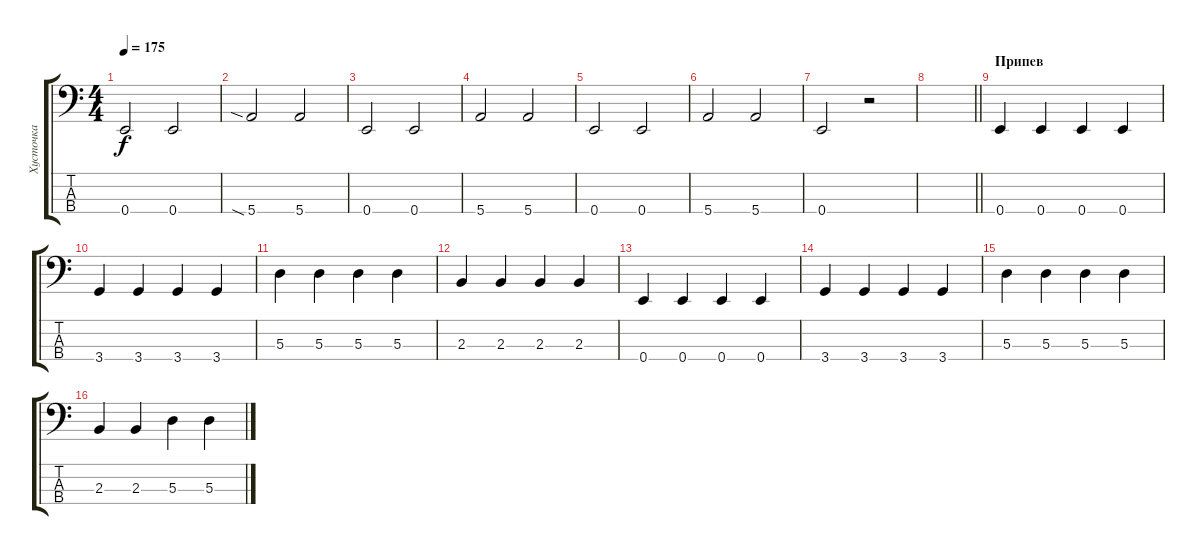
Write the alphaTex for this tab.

\track ("Хусточка" "Хусточка") {instrument electricbassfinger}
\staff {score tabs}
\tuning (G2 D2 A1 E1) {hide}
\ts (4 4)
\tempo 175
\clef f4
\ks c
0.4.2{dy f} 0.4.2 |
5.4{sia}.2 5.4.2 |
0.4.2 0.4.2 |
5.4.2 5.4.2 |
0.4.2 0.4.2 |
5.4.2 5.4.2 |
0.4.2 r.2 |
\barLineRight lightlight
|
\section ("" "Припев")
0.4.4 0.4.4 0.4.4 0.4.4 |
3.4.4 3.4.4 3.4.4 3.4.4 |
5.3.4 5.3.4 5.3.4 5.3.4 |
2.3.4 2.3.4 2.3.4 2.3.4 |
0.4.4 0.4.4 0.4.4 0.4.4 |
3.4.4 3.4.4 3.4.4 3.4.4 |
5.3.4 5.3.4 5.3.4 5.3.4 |
2.3.4 2.3.4 5.3.4 5.3.4
